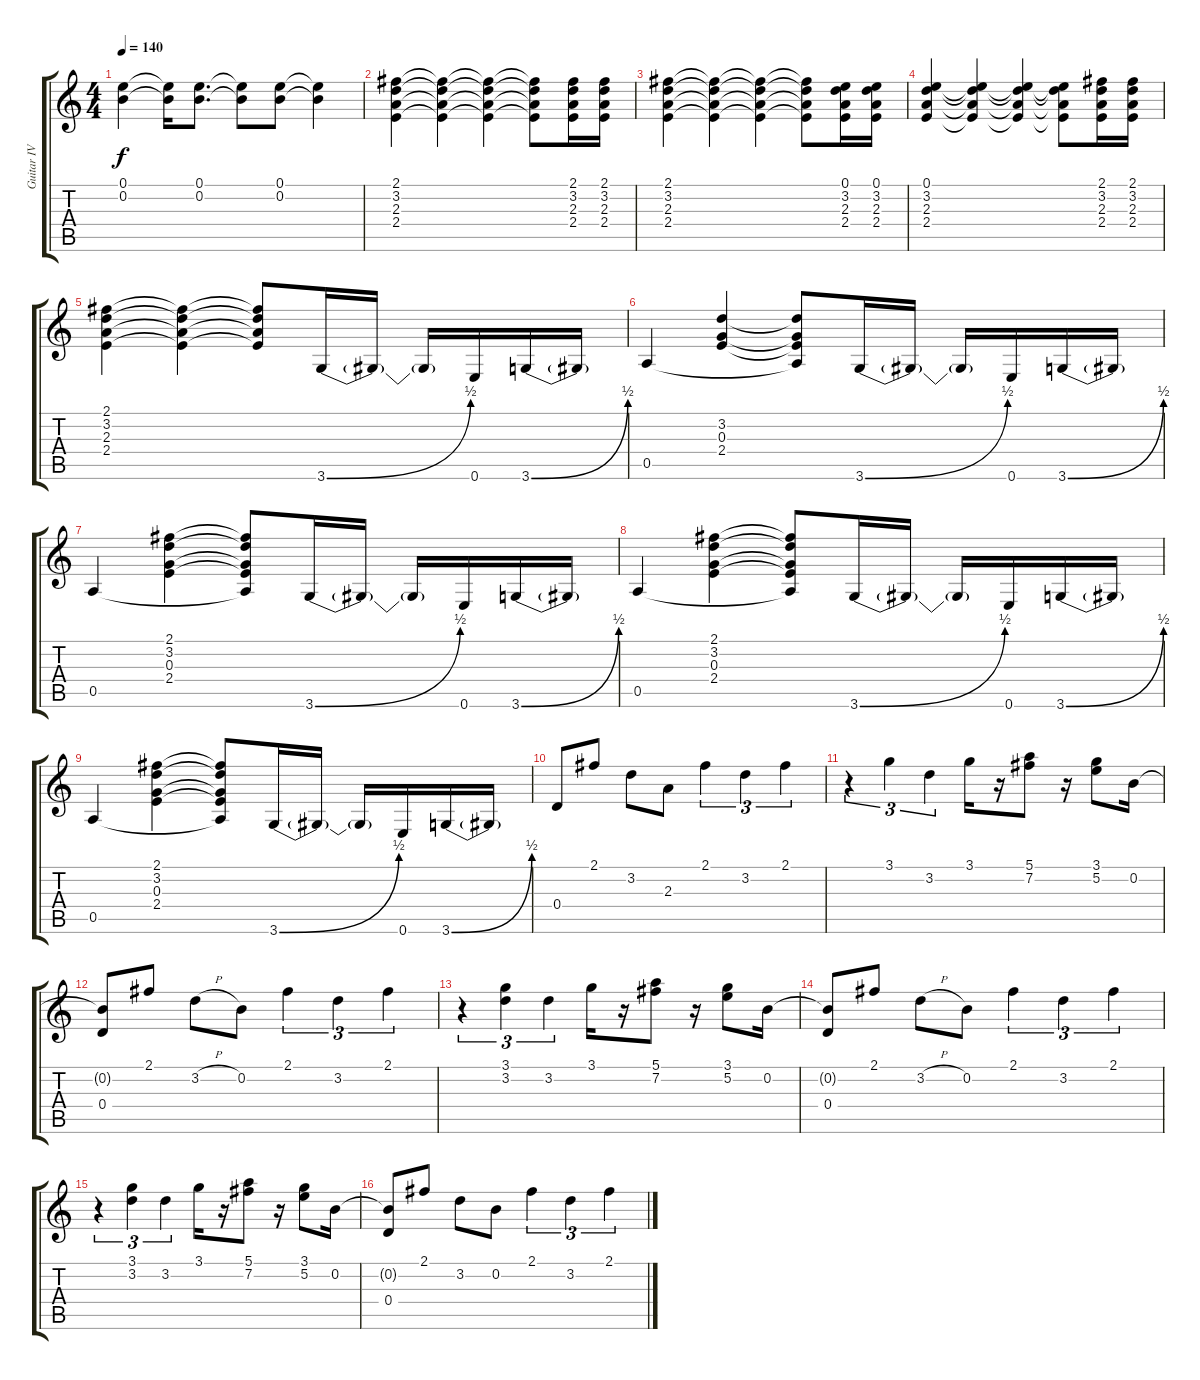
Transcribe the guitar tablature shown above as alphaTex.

\track ("Guitar IV (12-string)" "Guitar IV ") {instrument overdrivenguitar}
\staff {score tabs}
\tuning (E4 B3 G3 D3 A2 E2) {hide}
\ts (4 4)
\tempo 140
\clef g2
\ks c
(0.1 0.2).4{dy f} (0.1{t} 0.2{t}).16 (0.1 0.2).8{d} (0.1{t} 0.2{t}).8 (0.1 0.2).8 (0.1{t} 0.2{t}).4 |
(2.1 3.2 2.3 2.4).4 (2.1{t} 3.2{t} 2.3{t} 2.4{t}).4 (2.1{t} 3.2{t} 2.3{t} 2.4{t}).4 (2.1{t} 3.2{t} 2.3{t} 2.4{t}).8 (2.1 3.2 2.3 2.4).16 (2.1 3.2 2.3 2.4).16 |
(2.1 3.2 2.3 2.4).4 (2.1{t} 3.2{t} 2.3{t} 2.4{t}).4 (2.1{t} 3.2{t} 2.3{t} 2.4{t}).4 (2.1{t} 3.2{t} 2.3{t} 2.4{t}).8 (0.1 3.2 2.3 2.4).16 (0.1 3.2 2.3 2.4).16 |
(0.1 3.2 2.3 2.4).4 (0.1{t} 3.2{t} 2.3{t} 2.4{t}).4 (0.1{t} 3.2{t} 2.3{t} 2.4{t}).4 (0.1{t} 3.2{t} 2.3{t} 2.4{t}).8 (2.1 3.2 2.3 2.4).16 (2.1 3.2 2.3 2.4).16 |
(2.1 3.2 2.3 2.4).4 (2.1{t} 3.2{t} 2.3{t} 2.4{t}).4 (2.1{t} 3.2{t} 2.3{t} 2.4{t}).8 3.6{be (bend 0 0 60 2)}.16 3.6{t}.16 3.6{t}.16 0.6.16 3.6{be (bend 0 0 60 2)}.16 3.6{t}.16 |
0.5.4 (3.2 0.3 2.4).4 (3.2{t} 0.3{t} 2.4{t} 0.5{t}).8 3.6{be (bend 0 0 60 2)}.16 3.6{t}.16 3.6{t}.16 0.6.16 3.6{be (bend 0 0 60 2)}.16 3.6{t}.16 |
0.5.4 (2.1 3.2 0.3 2.4).4 (2.1{t} 3.2{t} 0.3{t} 2.4{t} 0.5{t}).8 3.6{be (bend 0 0 60 2)}.16 3.6{t}.16 3.6{t}.16 0.6.16 3.6{be (bend 0 0 60 2)}.16 3.6{t}.16 |
0.5.4 (2.1 3.2 0.3 2.4).4 (2.1{t} 3.2{t} 0.3{t} 2.4{t} 0.5{t}).8 3.6{be (bend 0 0 60 2)}.16 3.6{t}.16 3.6{t}.16 0.6.16 3.6{be (bend 0 0 60 2)}.16 3.6{t}.16 |
0.5.4 (2.1 3.2 0.3 2.4).4 (2.1{t} 3.2{t} 0.3{t} 2.4{t} 0.5{t}).8 3.6{be (bend 0 0 60 2)}.16 3.6{t}.16 3.6{t}.16 0.6.16 3.6{be (bend 0 0 60 2)}.16 3.6{t}.16 |
0.4.8 2.1.8 3.2.8 2.3.8 2.1.4{tu (3 2)} 3.2.4{tu (3 2)} 2.1.4{tu (3 2)} |
r.4{tu (3 2)} 3.1.4{tu (3 2)} 3.2.4{tu (3 2)} 3.1.16 r.16 (5.1 7.2).8 r.16 (3.1 5.2).8 0.2.16 |
(0.2{t} 0.4).8 2.1.8 3.2{h}.8 0.2.8 2.1.4{tu (3 2)} 3.2.4{tu (3 2)} 2.1.4{tu (3 2)} |
r.4{tu (3 2)} (3.1 3.2).4{tu (3 2)} 3.2.4{tu (3 2)} 3.1.16 r.16 (5.1 7.2).8 r.16 (3.1 5.2).8 0.2.16 |
(0.2{t} 0.4).8 2.1.8 3.2{h}.8 0.2.8 2.1.4{tu (3 2)} 3.2.4{tu (3 2)} 2.1.4{tu (3 2)} |
r.4{tu (3 2)} (3.1 3.2).4{tu (3 2)} 3.2.4{tu (3 2)} 3.1.16 r.16 (5.1 7.2).8 r.16 (3.1 5.2).8 0.2.16 |
(0.2{t} 0.4).8 2.1.8 3.2.8 0.2.8 2.1.4{tu (3 2)} 3.2.4{tu (3 2)} 2.1.4{tu (3 2)}
